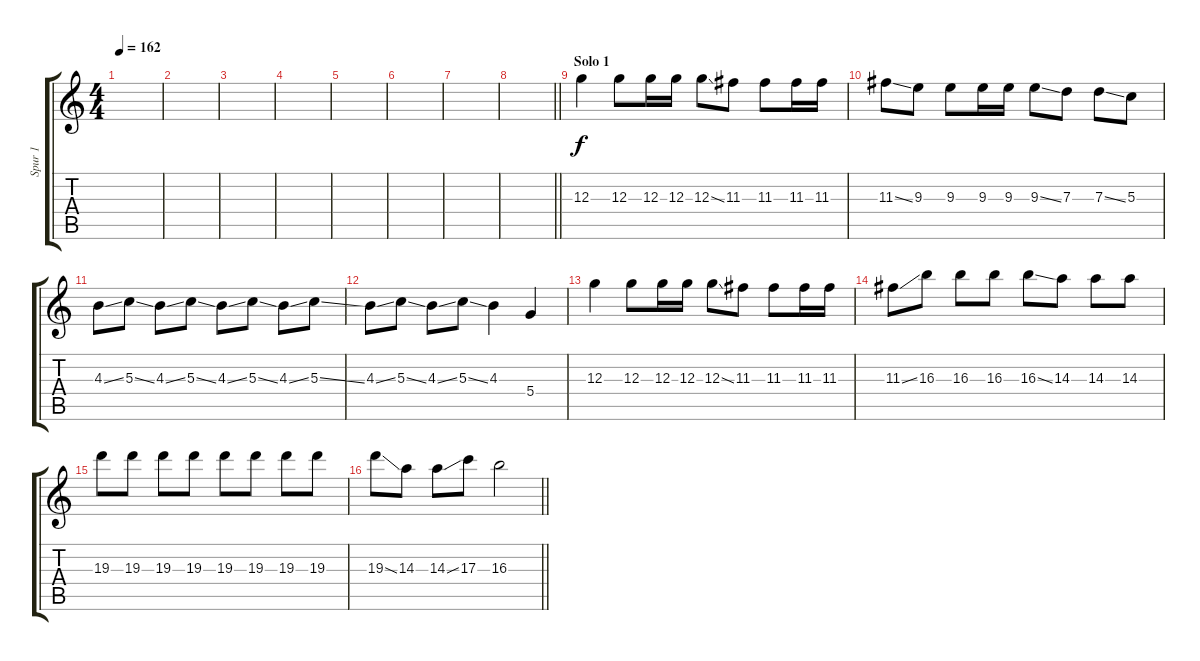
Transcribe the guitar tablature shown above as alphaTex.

\track ("Spur 1" "Spur 1") {instrument acousticguitarsteel}
\staff {score tabs}
\tuning (E4 B3 G3 D3 A2 E2) {hide}
\ts (4 4)
\tempo 162
\clef g2
\ks c
|
|
|
|
|
|
|
\barLineRight lightlight
|
\section ("" "Solo 1")
12.3.4{volume 16} 12.3.8 12.3.16 12.3.16 12.3{ss}.8 11.3.8 11.3.8 11.3.16 11.3.16 |
11.3{ss}.8 9.3.8 9.3.8 9.3.16 9.3.16 9.3{ss}.8 7.3.8 7.3{ss}.8 5.3.8 |
4.3{ss}.8 5.3{ss}.8 4.3{ss}.8 5.3{ss}.8 4.3{ss}.8 5.3{ss}.8 4.3{ss}.8 5.3{ss}.8 |
4.3{ss}.8 5.3{ss}.8 4.3{ss}.8 5.3{ss}.8 4.3.4 5.4.4 |
12.3.4 12.3.8 12.3.16 12.3.16 12.3{ss}.8 11.3.8 11.3.8 11.3.16 11.3.16 |
11.3{ss}.8 16.3.8 16.3.8 16.3.8 16.3{ss}.8 14.3.8 14.3.8 14.3.8 |
19.3.8 19.3.8 19.3.8 19.3.8 19.3.8 19.3.8 19.3.8 19.3.8 |
\barLineRight lightlight
19.3{ss}.8 14.3.8 14.3{ss}.8 17.3.8 16.3.2
